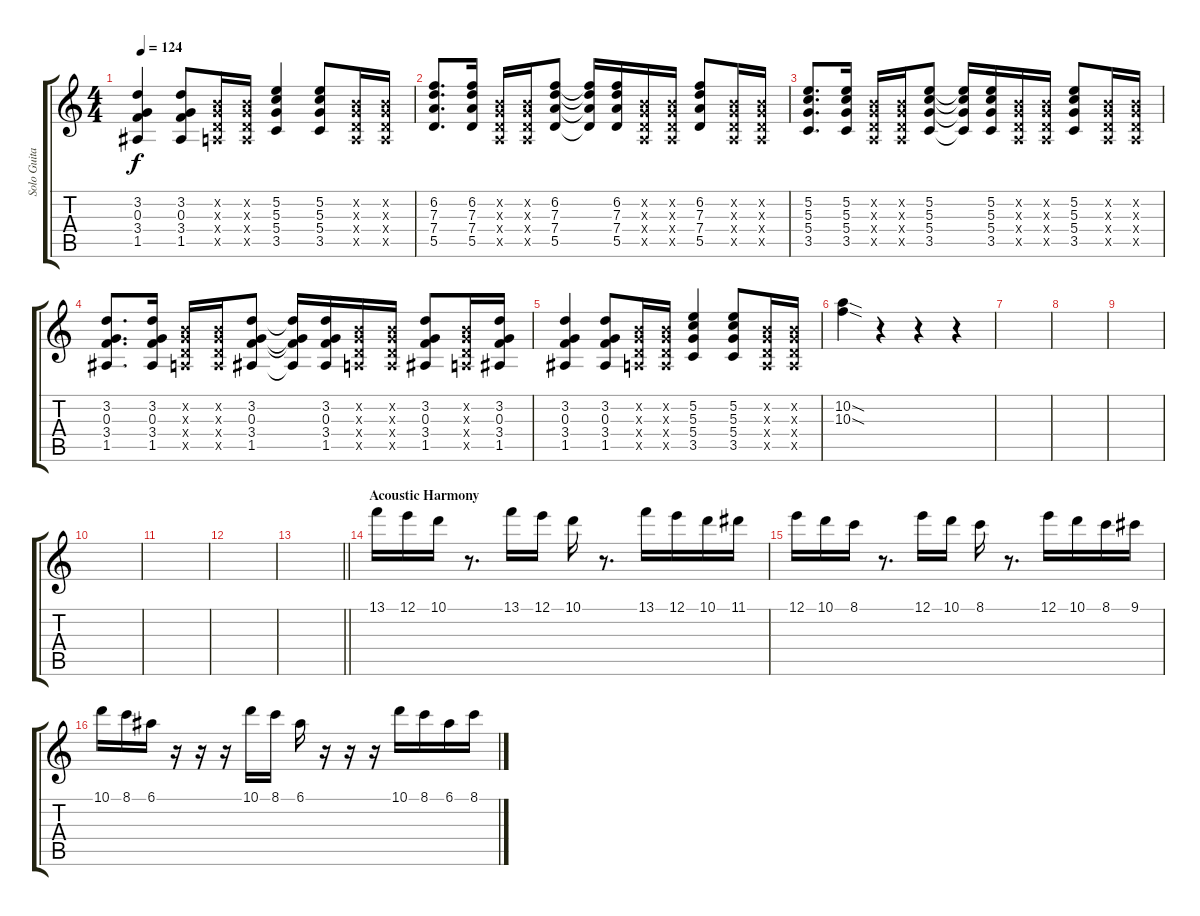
\track ("Solo Guitar 1" "Solo Guita") {instrument distortionguitar}
\staff {score tabs}
\tuning (E4 B3 G3 D3 A2 D2) {hide}
\ts (4 4)
\tempo 124
\clef g2
\ks c
(3.2 0.3 3.4 1.5).4{dy f} (3.2 0.3 3.4 1.5).8 (0.2{x} 0.3{x} 0.4{x} 0.5{x}).16 (0.2{x} 0.3{x} 0.4{x} 0.5{x}).16 (5.2 5.3 5.4 3.5).4 (5.2 5.3 5.4 3.5).8 (0.2{x} 0.3{x} 0.4{x} 0.5{x}).16 (0.2{x} 0.3{x} 0.4{x} 0.5{x}).16 |
(6.2 7.3 7.4 5.5).8{d} (6.2 7.3 7.4 5.5).16 (0.2{x} 0.3{x} 0.4{x} 0.5{x}).16 (0.2{x} 0.3{x} 0.4{x} 0.5{x}).16 (6.2 7.3 7.4 5.5).8 (6.2{t} 7.3{t} 7.4{t} 5.5{t}).16 (6.2 7.3 7.4 5.5).16 (0.2{x} 0.3{x} 0.4{x} 0.5{x}).16 (0.2{x} 0.3{x} 0.4{x} 0.5{x}).16 (6.2 7.3 7.4 5.5).8 (0.2{x} 0.3{x} 0.4{x} 0.5{x}).16 (0.2{x} 0.3{x} 0.4{x} 0.5{x}).16 |
(5.2 5.3 5.4 3.5).8{d} (5.2 5.3 5.4 3.5).16 (0.2{x} 0.3{x} 0.4{x} 0.5{x}).16 (0.2{x} 0.3{x} 0.4{x} 0.5{x}).16 (5.2 5.3 5.4 3.5).8 (5.2{t} 5.3{t} 5.4{t} 3.5{t}).16 (5.2 5.3 5.4 3.5).16 (0.2{x} 0.3{x} 0.4{x} 0.5{x}).16 (0.2{x} 0.3{x} 0.4{x} 0.5{x}).16 (5.2 5.3 5.4 3.5).8 (0.2{x} 0.3{x} 0.4{x} 0.5{x}).16 (0.2{x} 0.3{x} 0.4{x} 0.5{x}).16 |
(3.2 0.3 3.4 1.5).8{d} (3.2 0.3 3.4 1.5).16 (0.2{x} 0.3{x} 0.4{x} 0.5{x}).16 (0.2{x} 0.3{x} 0.4{x} 0.5{x}).16 (3.2 0.3 3.4 1.5).8 (3.2{t} 0.3{t} 3.4{t} 1.5{t}).16 (3.2 0.3 3.4 1.5).16 (0.2{x} 0.3{x} 0.4{x} 0.5{x}).16 (0.2{x} 0.3{x} 0.4{x} 0.5{x}).16 (3.2 0.3 3.4 1.5).8 (0.2{x} 0.3{x} 0.4{x} 0.5{x}).16 (3.2 0.3 3.4 1.5).16 |
(3.2 0.3 3.4 1.5).4 (3.2 0.3 3.4 1.5).8 (0.2{x} 0.3{x} 0.4{x} 0.5{x}).16 (0.2{x} 0.3{x} 0.4{x} 0.5{x}).16 (5.2 5.3 5.4 3.5).4 (5.2 5.3 5.4 3.5).8 (0.2{x} 0.3{x} 0.4{x} 0.5{x}).16 (0.2{x} 0.3{x} 0.4{x} 0.5{x}).16 |
(10.2{sod} 10.3{sod}).4{volume 16} r.4 r.4 r.4 |
|
|
|
|
|
|
\barLineRight lightlight
|
\section ("" "Acoustic Harmony")
13.1.16 12.1.16 10.1.16 r.8{d} 13.1.16 12.1.16 10.1.16 r.8{d} 13.1.16 12.1.16 10.1.16 11.1.16 |
12.1.16 10.1.16 8.1.16 r.8{d} 12.1.16 10.1.16 8.1.16 r.8{d} 12.1.16 10.1.16 8.1.16 9.1.16 |
10.1.16{volume 16} 8.1.16 6.1.16 r.16 r.16 r.16 10.1.16 8.1.16 6.1.16 r.16 r.16 r.16 10.1.16 8.1.16 6.1.16 8.1.16
